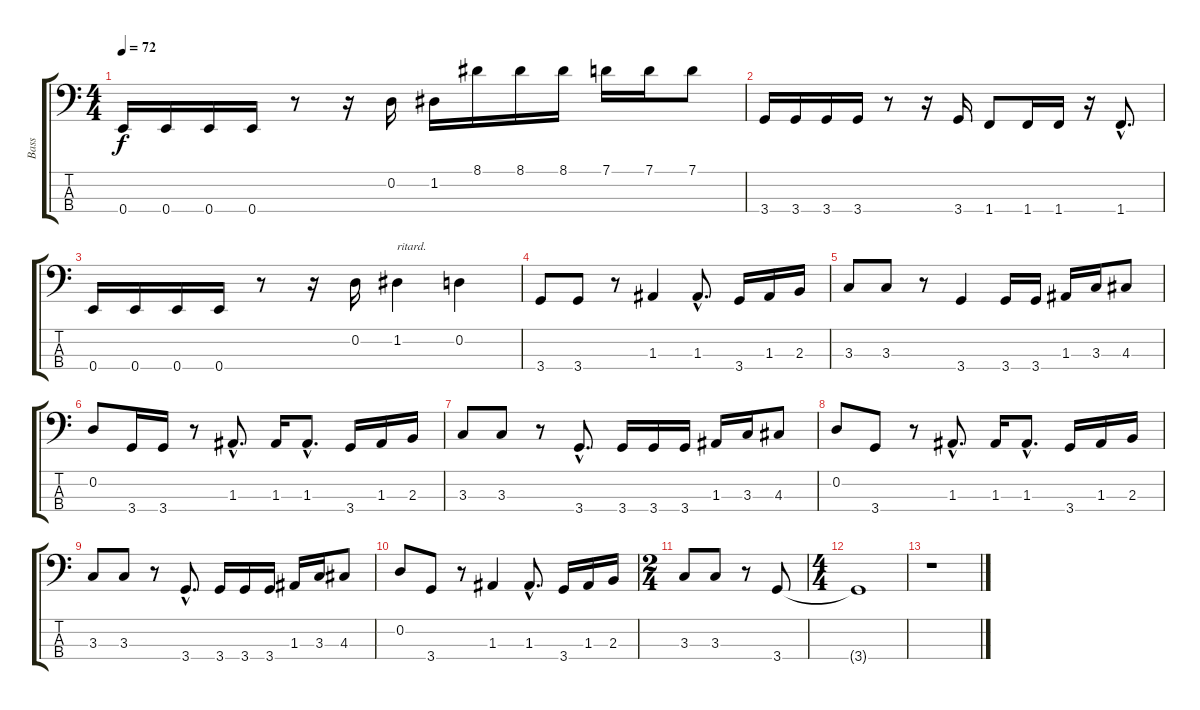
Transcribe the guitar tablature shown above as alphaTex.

\track ("Bass" "Bass") {instrument electricbassfinger}
\staff {score tabs}
\tuning (G2 D2 A1 E1) {hide}
\ts (4 4)
\tempo 72
\clef f4
\ks c
0.4.16{dy f} 0.4.16 0.4.16 0.4.16 r.8 r.16 0.2.16 1.2.16 8.1.16 8.1.16 8.1.16 7.1.16 7.1.16 7.1.8 |
3.4.16 3.4.16 3.4.16 3.4.16 r.8 r.16 3.4.16 1.4.8 1.4.16 1.4.16 r.16 1.4{hac}.8{d} |
0.4.16 0.4.16 0.4.16 0.4.16 r.8 r.16 0.2.16 1.2.4{txt "ritard."} 0.2.4 |
3.4.8 3.4.8 r.8 1.3.4 1.3{hac}.8{d} 3.4.16 1.3.16 2.3.16 |
3.3.8 3.3.8 r.8 3.4.4 3.4.16 3.4.16 1.3.16 3.3.16 4.3.8 |
0.2.8 3.4.16 3.4.16 r.8 1.3{hac}.8{d} 1.3.16 1.3{hac}.8{d} 3.4.16 1.3.16 2.3.16 |
3.3.8 3.3.8 r.8 3.4{hac}.8{d} 3.4.16 3.4.16 3.4.16 1.3.16 3.3.16 4.3.8 |
0.2.8 3.4.8 r.8 1.3{hac}.8{d} 1.3.16 1.3{hac}.8{d} 3.4.16 1.3.16 2.3.16 |
3.3.8 3.3.8 r.8 3.4{hac}.8{d} 3.4.16 3.4.16 3.4.16 1.3.16 3.3.16 4.3.8 |
0.2.8 3.4.8 r.8 1.3.4 1.3{hac}.8{d} 3.4.16 1.3.16 2.3.16 |
\ts (2 4)
3.3.8 3.3.8 r.8 3.4.8 |
\ts (4 4)
3.4{t}.1 |
r.1
